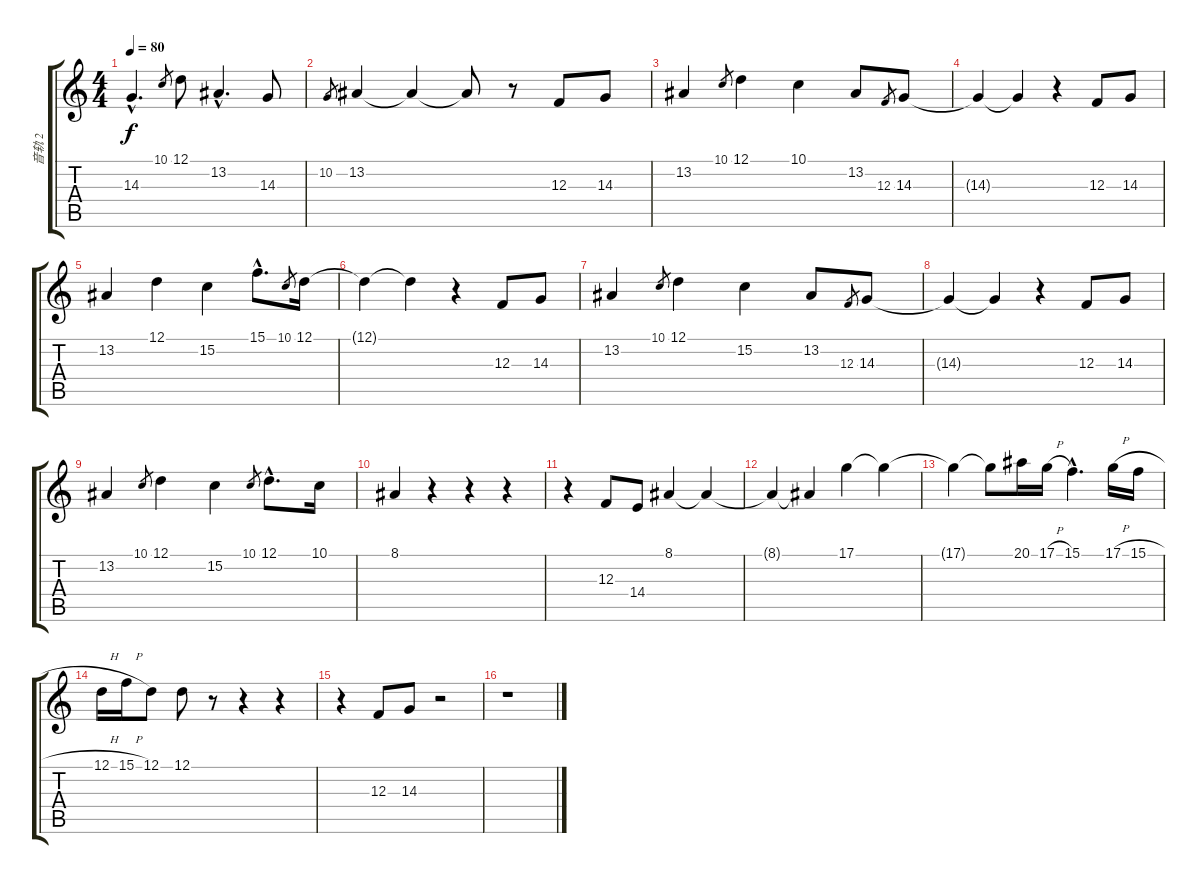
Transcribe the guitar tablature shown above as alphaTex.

\track ("音轨 2" "音轨 2") {instrument lead3calliope}
\staff {score tabs}
\tuning (D4 A3 F3 D3 A2 D2) {hide}
\ts (4 4)
\tempo 80
\clef g2
\ks c
14.3{hac}.4{d dy f} 10.1.8{gr} 12.1.8 13.2{hac}.4{d} 14.3.8 |
10.2.8{gr} 13.2.4 13.2{t}.4 13.2{t}.8 r.8 12.3.8 14.3.8 |
13.2.4 10.1.8{gr} 12.1.4 10.1.4 13.2.8 12.3.8{gr} 14.3.8 |
14.3{t}.4 14.3{t}.4 r.4 12.3.8 14.3.8 |
13.2.4 12.1.4 15.2.4 15.1{hac}.8{d} 10.1.8{gr} 12.1.16 |
12.1{t}.4 12.1{t}.4 r.4 12.3.8 14.3.8 |
13.2.4 10.1.8{gr} 12.1.4 15.2.4 13.2.8 12.3.8{gr} 14.3.8 |
14.3{t}.4 14.3{t}.4 r.4 12.3.8 14.3.8 |
13.2.4 10.1.8{gr} 12.1.4 15.2.4 10.1.8{gr} 12.1{hac}.8{d} 10.1.16 |
8.1.4 r.4 r.4 r.4 |
r.4 12.3.8 14.4.8 8.1.4 8.1{t}.4 |
8.1{t}.4 8.1{t}.4 17.1.4 17.1{t}.4 |
17.1{t}.4 17.1{t}.8 20.1.16 17.1{h}.16 15.1{hac}.4{d} 17.1{h}.16 15.1{h}.16 |
12.1{h}.16 15.1{h}.16 12.1.8 12.1.8 r.8 r.4 r.4 |
r.4 12.3.8 14.3.8 r.2 |
r.1
